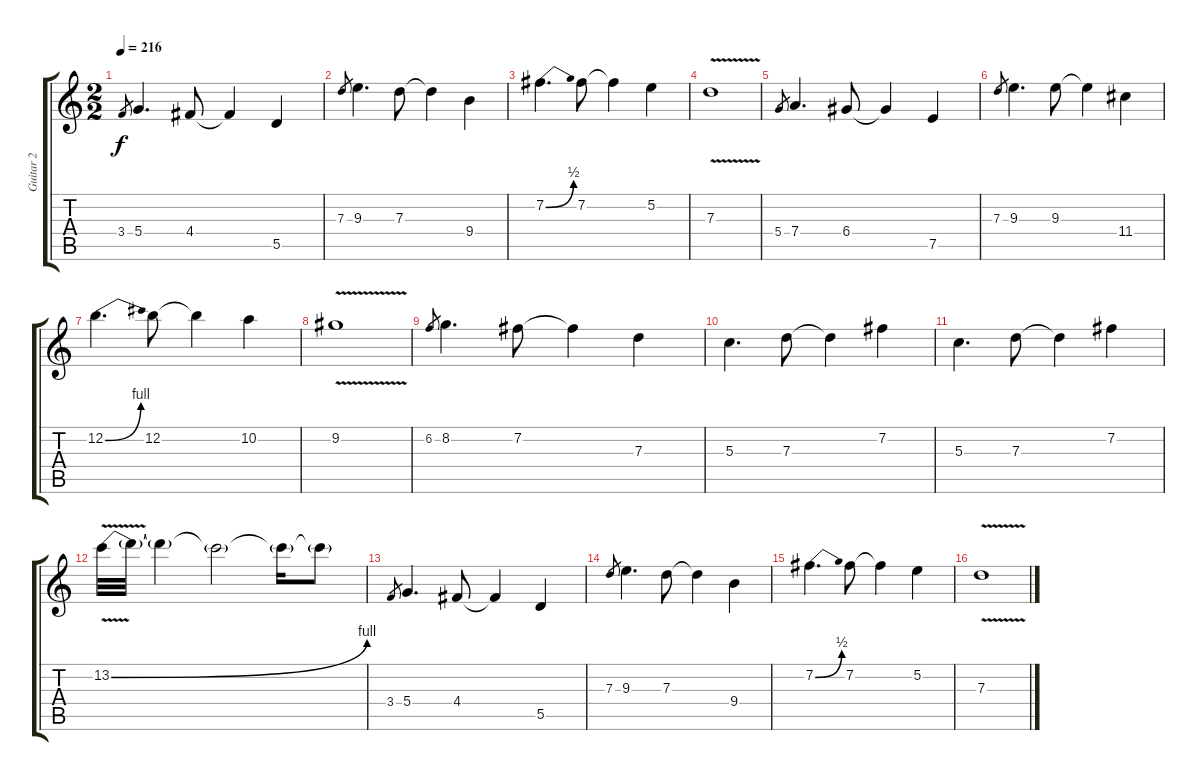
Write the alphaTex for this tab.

\track ("Guitar 2" "Guitar 2") {instrument distortionguitar}
\staff {score tabs}
\tuning (E4 B3 G3 D3 A2 E2) {hide}
\ts (2 2)
\tempo 216
\clef g2
\ks c
3.4.8{gr dy f} 5.4.4{d} 4.4.8 4.4{t}.4 5.5.4 |
7.3.8{gr} 9.3.4{d} 7.3.8 7.3{t}.4 9.4.4 |
7.2{be (bend 0 0 60 2)}.4{d} 7.2.8 7.2{t}.4 5.2.4 |
7.3{v}.1 |
5.4.8{gr} 7.4.4{d} 6.4.8 6.4{t}.4 7.5.4 |
7.3.8{gr} 9.3.4{d} 9.3.8 9.3{t}.4 11.4.4 |
12.2{be (bend 0 0 60 4)}.4{d} 12.2.8 12.2{t}.4 10.2.4 |
9.2{v}.1 |
6.2.8{gr} 8.2.4{d} 7.2.8 7.2{t}.4 7.3.4 |
5.3.4{d} 7.3.8 7.3{t}.4 7.2.4 |
5.3.4{d} 7.3.8 7.3{t}.4 7.2.4 |
13.2{be (bend 0 0 60 4) v}.32 13.2{t}.32 13.2{t}.4 13.2{t}.2 13.2{t}.16 13.2{t}.8 |
3.4.8{gr} 5.4.4{d} 4.4.8 4.4{t}.4 5.5.4 |
7.3.8{gr} 9.3.4{d} 7.3.8 7.3{t}.4 9.4.4 |
7.2{be (bend 0 0 60 2)}.4{d} 7.2.8 7.2{t}.4 5.2.4 |
7.3{v}.1
